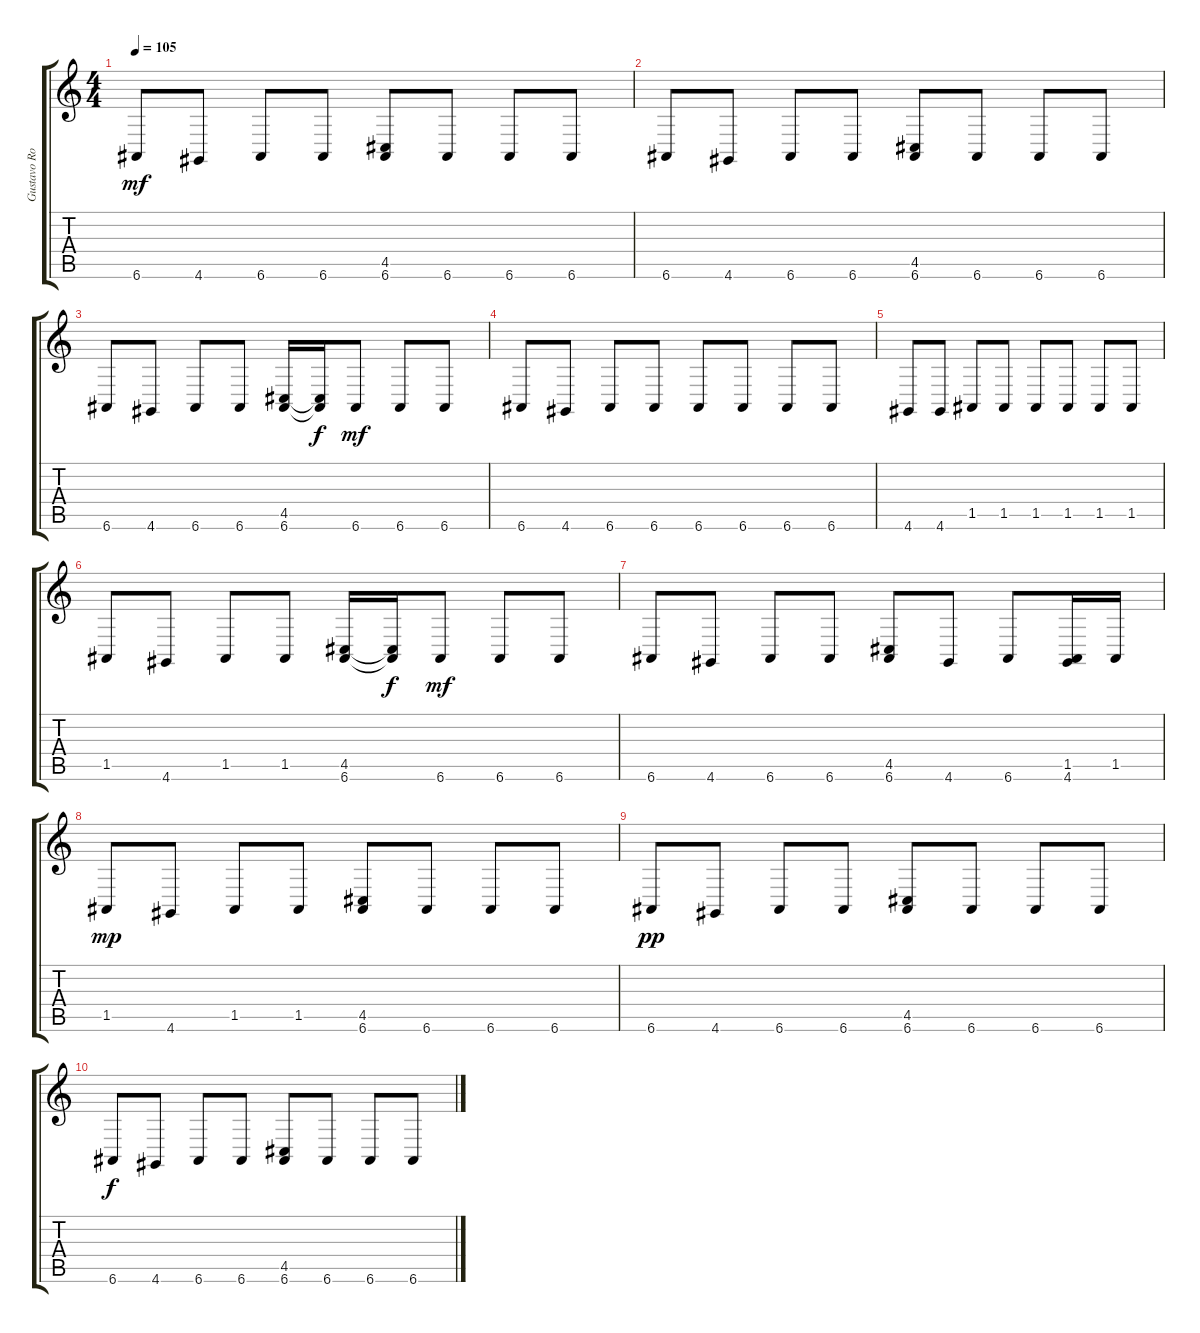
\track ("Gustavo Rowek" "Gustavo Ro") {instrument acousticgrandpiano}
\staff {score tabs}
\tuning (E4 B3 G3 D3 A2 E2) {hide}
\ts (4 4)
\tempo 105
\clef g2
\ks c
6.6.8{dy mf} 4.6.8 6.6.8 6.6.8 (4.5 6.6).8 6.6.8 6.6.8 6.6.8 |
6.6.8 4.6.8 6.6.8 6.6.8 (4.5 6.6).8 6.6.8 6.6.8 6.6.8 |
6.6.8 4.6.8 6.6.8 6.6.8 (4.5 6.6).16 (4.5{t} 6.6{t}).16{dy f} 6.6.8{dy mf} 6.6.8 6.6.8 |
6.6.8 4.6.8 6.6.8 6.6.8 6.6.8 6.6.8 6.6.8 6.6.8 |
4.6.8 4.6.8 1.5.8 1.5.8 1.5.8 1.5.8 1.5.8 1.5.8 |
1.5.8 4.6.8 1.5.8 1.5.8 (4.5 6.6).16 (4.5{t} 6.6{t}).16{dy f} 6.6.8{dy mf} 6.6.8 6.6.8 |
6.6.8 4.6.8 6.6.8 6.6.8 (4.5 6.6).8 4.6.8 6.6.8 (1.5 4.6).16 1.5.16 |
1.5.8{dy mp} 4.6.8 1.5.8 1.5.8 (4.5 6.6).8 6.6.8 6.6.8 6.6.8 |
6.6.8{dy pp} 4.6.8 6.6.8 6.6.8 (4.5 6.6).8 6.6.8 6.6.8 6.6.8 |
6.6.8{dy f volume 2} 4.6.8 6.6.8 6.6.8 (4.5 6.6).8 6.6.8 6.6.8 6.6.8
